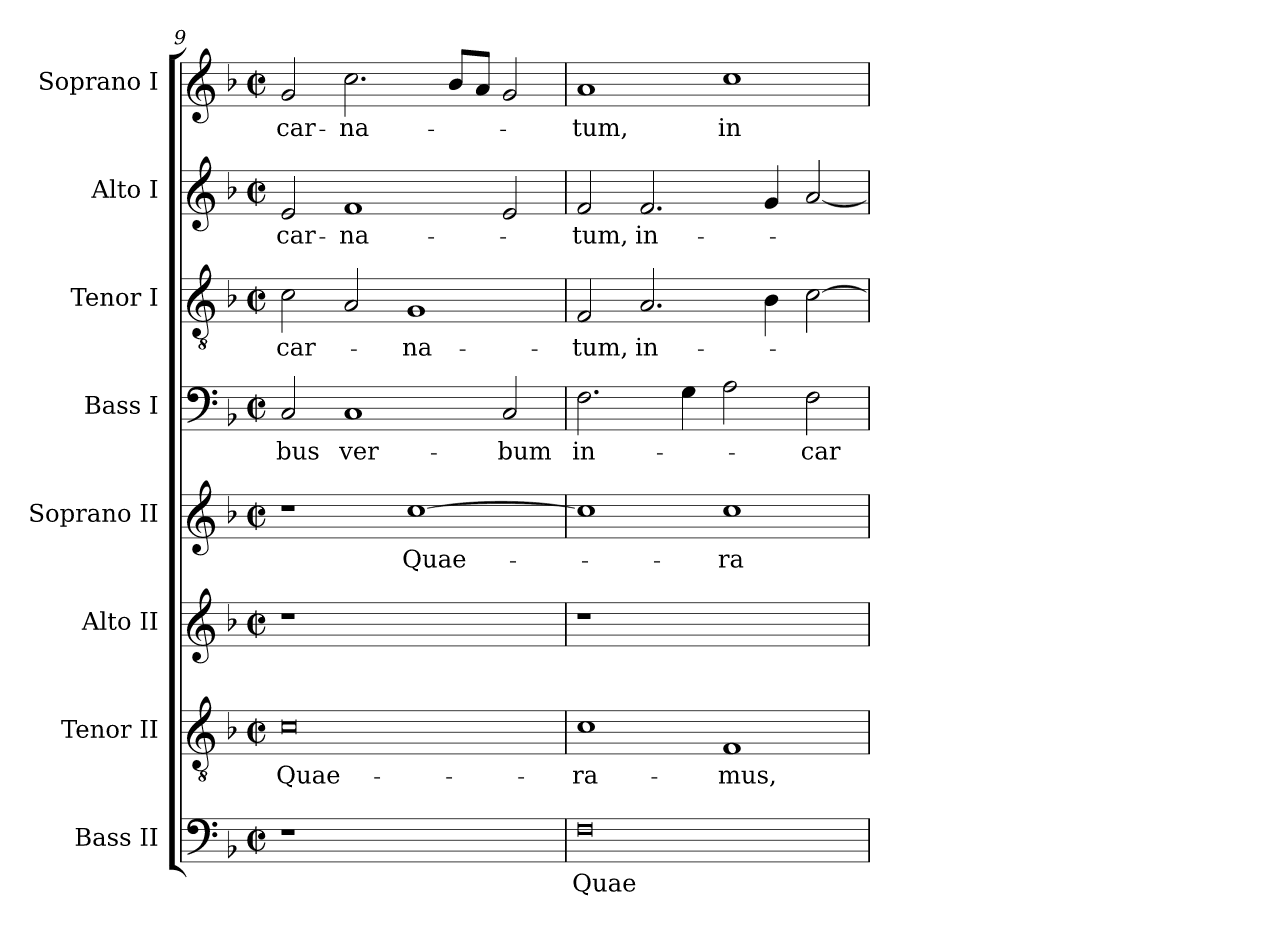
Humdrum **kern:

**kern	**text	**kern	**text	**kern	**kern	**text	**kern	**text	**kern	**text	**kern	**text	**kern	**text
*part8	*part8	*part7	*part7	*part6	*part5	*part5	*part4	*part4	*part3	*part3	*part2	*part2	*part1	*part1
*staff8	*staff8	*staff7	*staff7	*staff6	*staff5	*staff5	*staff4	*staff4	*staff3	*staff3	*staff2	*staff2	*staff1	*staff1
*I"Bass II	*	*I"Tenor II	*	*I"Alto II	*I"Soprano II	*	*I"Bass I	*	*I"Tenor I	*	*I"Alto I	*	*I"Soprano I	*
*I'B. II	*	*I'T. II	*	*I'A. II	*	*	*I'B. I	*	*I'T. I	*	*I'A. I	*	*	*
*clefF4	*	*clefGv2	*	*clefG2	*clefG2	*	*clefF4	*	*clefGv2	*	*clefG2	*	*clefG2	*
*	*	*ITrd7c12	*	*	*	*	*	*	*ITrd7c12	*	*	*	*	*
*k[b-]	*	*k[b-]	*	*k[b-]	*k[b-]	*	*k[b-]	*	*k[b-]	*	*k[b-]	*	*k[b-]	*
*F:	*	*F:	*	*F:	*F:	*	*F:	*	*F:	*	*F:	*	*F:	*
*M2/2	*	*M2/2	*	*M2/2	*M2/2	*	*M2/2	*	*M2/2	*	*M2/2	*	*M2/2	*
*met(c|)	*	*met(c|)	*	*met(c|)	*met(c|)	*	*met(c|)	*	*met(c|)	*	*met(c|)	*	*met(c|)	*
=9	=9	=9	=9	=9	=9	=9	=9	=9	=9	=9	=9	=9	=9	=9
!LO:N:vis=1	!	!	!	!	!	!	!	!	!	!	!	!	!	!
!	!	!	!LO:LY:b:color=#000000	!LO:N:vis=1	!	!	!	!	!	!	!	!	!	!
!	!	!	!	!	!	!	!	!LO:LY:b:color=#000000	!	!	!	!	!	!
!	!	!	!	!	!	!	!	!	!	!LO:LY:b:color=#000000	!	!	!	!
!	!	!	!	!	!	!	!	!	!	!	!	!LO:LY:b:color=#000000	!	!
!	!	!	!	!	!	!	!	!	!	!	!	!	!	!LO:LY:b:color=#000000
1r	.	0Ci	Quae-	1r	1r	.	2Ci/	-bus	2Ci\	-car-	2ei/	-car-	2gi/	-car-
!	!	!	!	!	!	!	!	!LO:LY:b:color=#000000	!	!	!	!	!	!
!	!	!	!	!	!	!	!	!	!	!	!	!LO:LY:b:color=#000000	!	!
!	!	!	!	!	!	!	!	!	!	!	!	!	!	!LO:LY:b:color=#000000
.	.	.	.	.	.	.	1Ci	ver-	2AAi/	.	1fi	-na-	2.cci\	-na-
!	!	!	!	!	!	!LO:LY:b:color=#000000	!	!	!	!	!	!	!	!
!	!	!	!	!	!	!	!	!	!	!LO:LY:b:color=#000000	!	!	!	!
1ryy	.	.	.	1ryy	[>1cci	Quae-	.	.	1GGi	-na-	.	.	.	.
.	.	.	.	.	.	.	.	.	.	.	.	.	8b-i/L	.
.	.	.	.	.	.	.	.	.	.	.	.	.	8ai/J	.
!	!	!	!	!	!	!	!	!LO:LY:b:color=#000000	!	!	!	!	!	!
.	.	.	.	.	.	.	2Ci/	-bum	.	.	2ei/	.	2gi/	.
=10	=10	=10	=10	=10	=10	=10	=10	=10	=10	=10	=10	=10	=10	=10
!	!LO:LY:b:color=#000000	!	!	!	!	!	!	!	!	!	!	!	!	!
!	!	!	!LO:LY:b:color=#000000	!LO:N:vis=1	!	!	!	!	!	!	!	!	!	!
!	!	!	!	!	!	!	!	!LO:LY:b:color=#000000	!	!	!	!	!	!
!	!	!	!	!	!	!	!	!	!	!LO:LY:b:color=#000000	!	!	!	!
!	!	!	!	!	!	!	!	!	!	!	!	!LO:LY:b:color=#000000	!	!
!	!	!	!	!	!	!	!	!	!	!	!	!	!	!LO:LY:b:color=#000000
0Fi	Quae-	1Ci	-ra-	1r	1cci]	.	2.Fi\	in-	2FFi/	-tum,	2fi/	-tum,	1ai	-tum,
!	!	!	!	!	!	!	!	!	!	!LO:LY:b:color=#000000	!	!	!	!
!	!	!	!	!	!	!	!	!	!	!	!	!LO:LY:b:color=#000000	!	!
.	.	.	.	.	.	.	.	.	2.AAi/	in-	2.fi/	in-	.	.
.	.	.	.	.	.	.	4Gi\	.	.	.	.	.	.	.
!	!	!	!LO:LY:b:color=#000000	!	!	!	!	!	!	!	!	!	!	!
!	!	!	!	!	!	!LO:LY:b:color=#000000	!	!	!	!	!	!	!	!
!	!	!	!	!	!	!	!	!	!	!	!	!	!	!LO:LY:b:color=#000000
.	.	1FFi	-mus,	1ryy	1cci	-ra-	2Ai\	.	.	.	.	.	1cci	in-
.	.	.	.	.	.	.	.	.	4BB-i\	.	4gi/	.	.	.
!	!	!	!	!	!	!	!	!LO:LY:b:color=#000000	!	!	!	!	!	!
.	.	.	.	.	.	.	2Fi\	-car-	[>2Ci\	.	[<2ai/	.	.	.
=	=	=	=	=	=	=	=	=	=	=	=	=	=	=
*-	*-	*-	*-	*-	*-	*-	*-	*-	*-	*-	*-	*-	*-	*-
